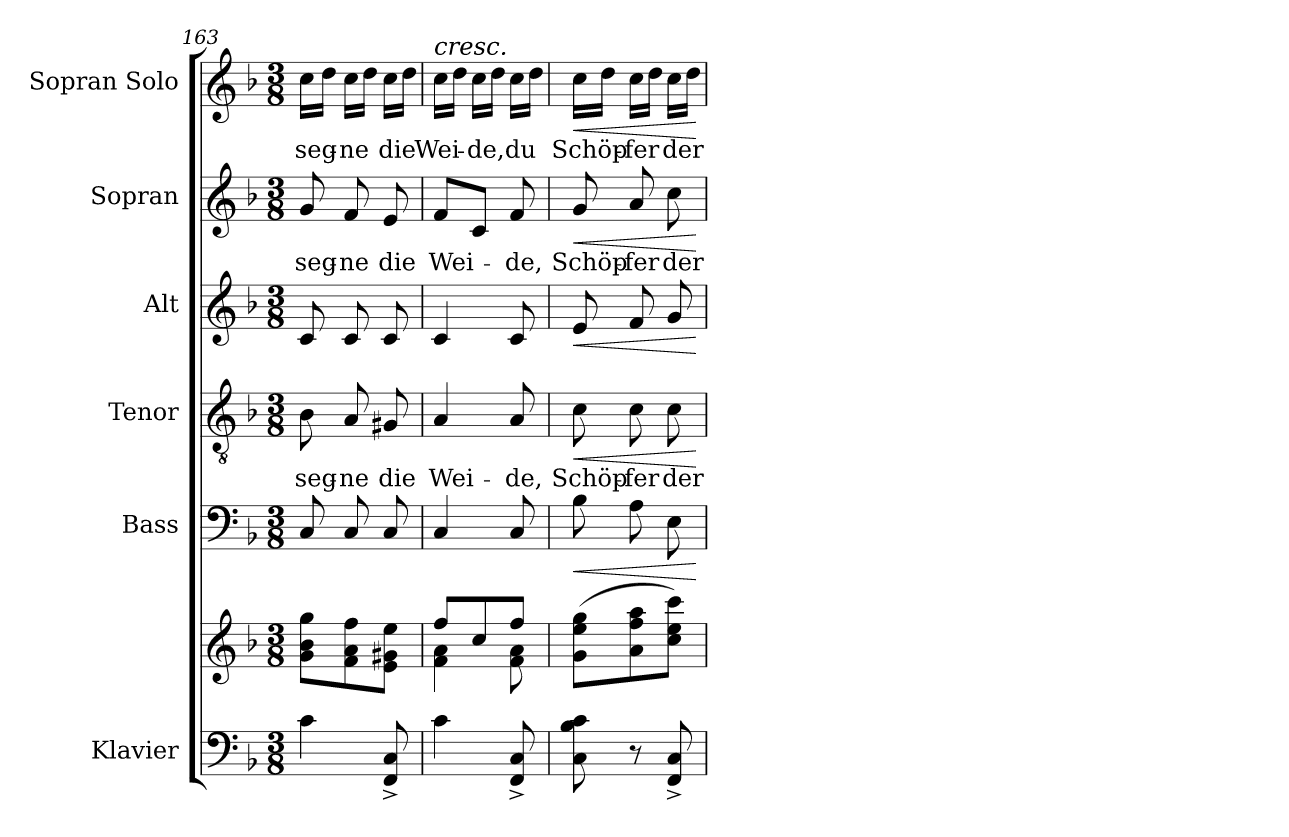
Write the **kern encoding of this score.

**kern	**kern	**kern	**dynam	**kern	**text	**dynam	**kern	**dynam	**kern	**text	**dynam	**kern	**text	**dynam
*part6	*part6	*part5	*part5	*part4	*part4	*part4	*part3	*part3	*part2	*part2	*part2	*part1	*part1	*part1
*staff7	*staff6	*staff5	*staff5	*staff4	*staff4	*staff4	*staff3	*staff3	*staff2	*staff2	*staff2	*staff1	*staff1	*staff1
*I"Klavier	*	*I"Bass	*	*I"Tenor	*	*	*I"Alt	*	*I"Sopran	*	*	*I"Sopran Solo	*	*
*	*	*I'B	*	*I'T	*	*	*I'A	*	*I'S	*	*	*	*	*
*clefF4	*clefG2	*clefF4	*	*clefGv2	*	*	*clefG2	*	*clefG2	*	*	*clefG2	*	*
*k[b-]	*k[b-]	*k[b-]	*	*k[b-]	*	*	*k[b-]	*	*k[b-]	*	*	*k[b-]	*	*
*M3/8	*M3/8	*M3/8	*	*M3/8	*	*	*M3/8	*	*M3/8	*	*	*M3/8	*	*
=163	=163	=163	=163	=163	=163	=163	=163	=163	=163	=163	=163	=163	=163	=163
!	!	!	!	!	!LO:LY:b	!	!	!	!	!LO:LY:b	!	!	!LO:LY:b	!
4c\	8g\ 8b-\ 8gg\L	8C/	.	8B-\	seg-	.	8c/	.	8g/	seg-	.	16cc\LL	seg-	.
.	.	.	.	.	.	.	.	.	.	.	.	16dd\JJ	.	.
!	!	!	!	!	!LO:LY:b	!	!	!	!	!LO:LY:b	!	!	!LO:LY:b	!
.	8f\ 8a\ 8ff\	8C/	.	8A/	-ne	.	8c/	.	8f/	-ne	.	16cc\LL	-ne	.
.	.	.	.	.	.	.	.	.	.	.	.	16dd\JJ	.	.
!	!	!	!	!	!LO:LY:b	!	!	!	!	!LO:LY:b	!	!	!LO:LY:b	!
8FF/^ 8C/^	8e\ 8g#X\ 8ee\J	8C/	.	8G#X/	die	.	8c/	.	8e/	die	.	16cc\LL	die	.
.	.	.	.	.	.	.	.	.	.	.	.	16dd\JJ	.	.
=164	=164	=164	=164	=164	=164	=164	=164	=164	=164	=164	=164	=164	=164	=164
*	*^	*	*	*	*	*	*	*	*	*	*	*	*	*
!	!	!	!	!	!	!	!	!	!	!	!	!	!LO:TX:a:i:t=cresc.	!	!
!	!	!	!	!	!	!LO:LY:b	!	!	!	!	!LO:LY:b	!	!	!LO:LY:b	!
4c\	8ff/L	4f\ 4a\	4C/	.	4A/	Wei-	.	4c/	.	8f/L	Wei-	.	16cc\LL	Wei-	.
.	.	.	.	.	.	.	.	.	.	.	.	.	16dd\JJ	.	.
!	!	!	!	!	!	!	!	!	!	!	!	!	!	!LO:LY:b	!
.	8cc/	.	.	.	.	.	.	.	.	8c/J	.	.	16cc\LL	-de,	.
.	.	.	.	.	.	.	.	.	.	.	.	.	16dd\JJ	.	.
!	!	!	!	!	!	!LO:LY:b	!	!	!	!	!LO:LY:b	!	!	!LO:LY:b	!
8FF/^ 8C/^	8ff/J	8f\ 8a\	8C/	.	8A/	-de,	.	8c/	.	8f/	-de,	.	16cc\LL	du	.
.	.	.	.	.	.	.	.	.	.	.	.	.	16dd\JJ	.	.
*	*v	*v	*	*	*	*	*	*	*	*	*	*	*	*	*
=165	=165	=165	=165	=165	=165	=165	=165	=165	=165	=165	=165	=165	=165	=165
!	!	!	!LO:HP:b	!	!LO:LY:b	!LO:HP:b	!	!LO:HP:b	!	!LO:LY:b	!LO:HP:b	!	!LO:LY:b	!LO:HP:b
8C\ 8B-\ 8c\	(8g\ 8ee\ 8gg\L	8B-\	<	8c\	Schöp-	<	8e/	<	8g/	Schöp-	<	16cc\LL	Schöp-	<
.	.	.	.	.	.	.	.	.	.	.	.	16dd\JJ	.	.
!	!	!	!	!	!LO:LY:b	!	!	!	!	!LO:LY:b	!	!	!LO:LY:b	!
8r	8a\ 8ff\ 8aa\	8A\	.	8c\	-fer	.	8f/	.	8a/	-fer	.	16cc\LL	-fer	.
.	.	.	.	.	.	.	.	.	.	.	.	16dd\JJ	.	.
!	!	!	!	!	!LO:LY:b	!	!	!	!	!LO:LY:b	!	!	!LO:LY:b	!
8FF/^ 8C/^	8cc\ 8ee\ 8ccc\J)	8E\	.	8c\	der	.	8g/	.	8cc\	der	.	16cc\LL	der	.
.	.	.	.	.	.	.	.	.	.	.	.	16dd\JJ	.	.
.	.	.	[	.	.	[	.	[	.	.	[	.	.	[
=	=	=	=	=	=	=	=	=	=	=	=	=	=	=
*-	*-	*-	*-	*-	*-	*-	*-	*-	*-	*-	*-	*-	*-	*-
